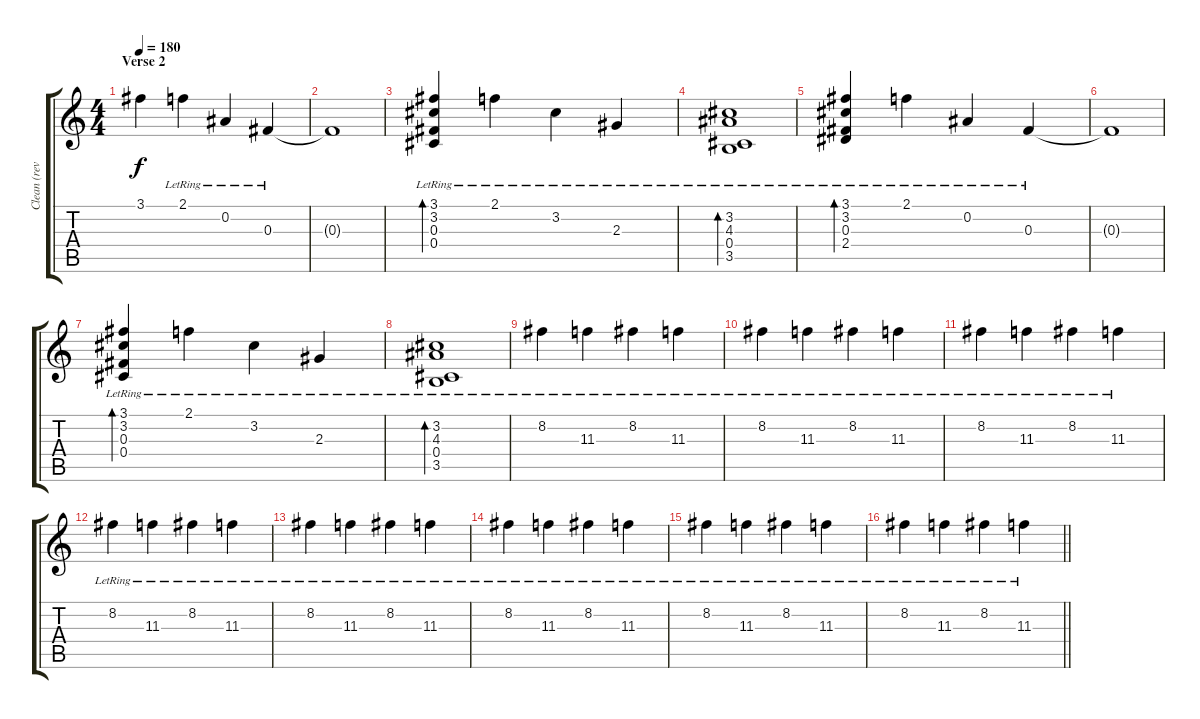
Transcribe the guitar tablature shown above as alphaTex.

\track ("Clean (reverbed) Lead Guitar" "Clean (rev") {instrument electricguitarclean}
\staff {score tabs}
\tuning (Eb4 Bb3 Gb3 Db3 Ab2 Db2) {hide}
\ts (4 4)
\section ("" "Verse 2")
\tempo 180
\clef g2
\ks c
3.1.4{dy f volume 13} 2.1{lr}.4 0.2{lr}.4 0.3{lr}.4 |
0.3{t}.1 |
(3.1{lr} 3.2{lr} 0.3{lr} 0.4{lr}).4{bd 240} 2.1{lr}.4 3.2{lr}.4 2.3{lr}.4 |
(3.2{lr} 4.3{lr} 0.4 3.5).1{bd 240} |
(3.1 3.2{lr} 0.3{lr} 2.4{lr}).4{bd 240} 2.1{lr}.4 0.2{lr}.4 0.3{lr}.4 |
0.3{t}.1 |
(3.1{lr} 3.2{lr} 0.3{lr} 0.4{lr}).4{bd 240} 2.1{lr}.4 3.2{lr}.4 2.3{lr}.4 |
(3.2{lr} 4.3{lr} 0.4 3.5).1{bd 240} |
8.2{lr}.4{volume 9} 11.3{lr}.4 8.2{lr}.4 11.3{lr}.4 |
8.2{lr}.4 11.3{lr}.4 8.2{lr}.4 11.3{lr}.4 |
8.2{lr}.4 11.3{lr}.4 8.2{lr}.4 11.3{lr}.4 |
8.2{lr}.4 11.3{lr}.4 8.2{lr}.4 11.3{lr}.4 |
8.2{lr}.4 11.3{lr}.4 8.2{lr}.4 11.3{lr}.4 |
8.2{lr}.4 11.3{lr}.4 8.2{lr}.4 11.3{lr}.4 |
8.2{lr}.4 11.3{lr}.4 8.2{lr}.4 11.3{lr}.4 |
\barLineRight lightlight
8.2{lr}.4 11.3{lr}.4 8.2{lr}.4 11.3{lr}.4
